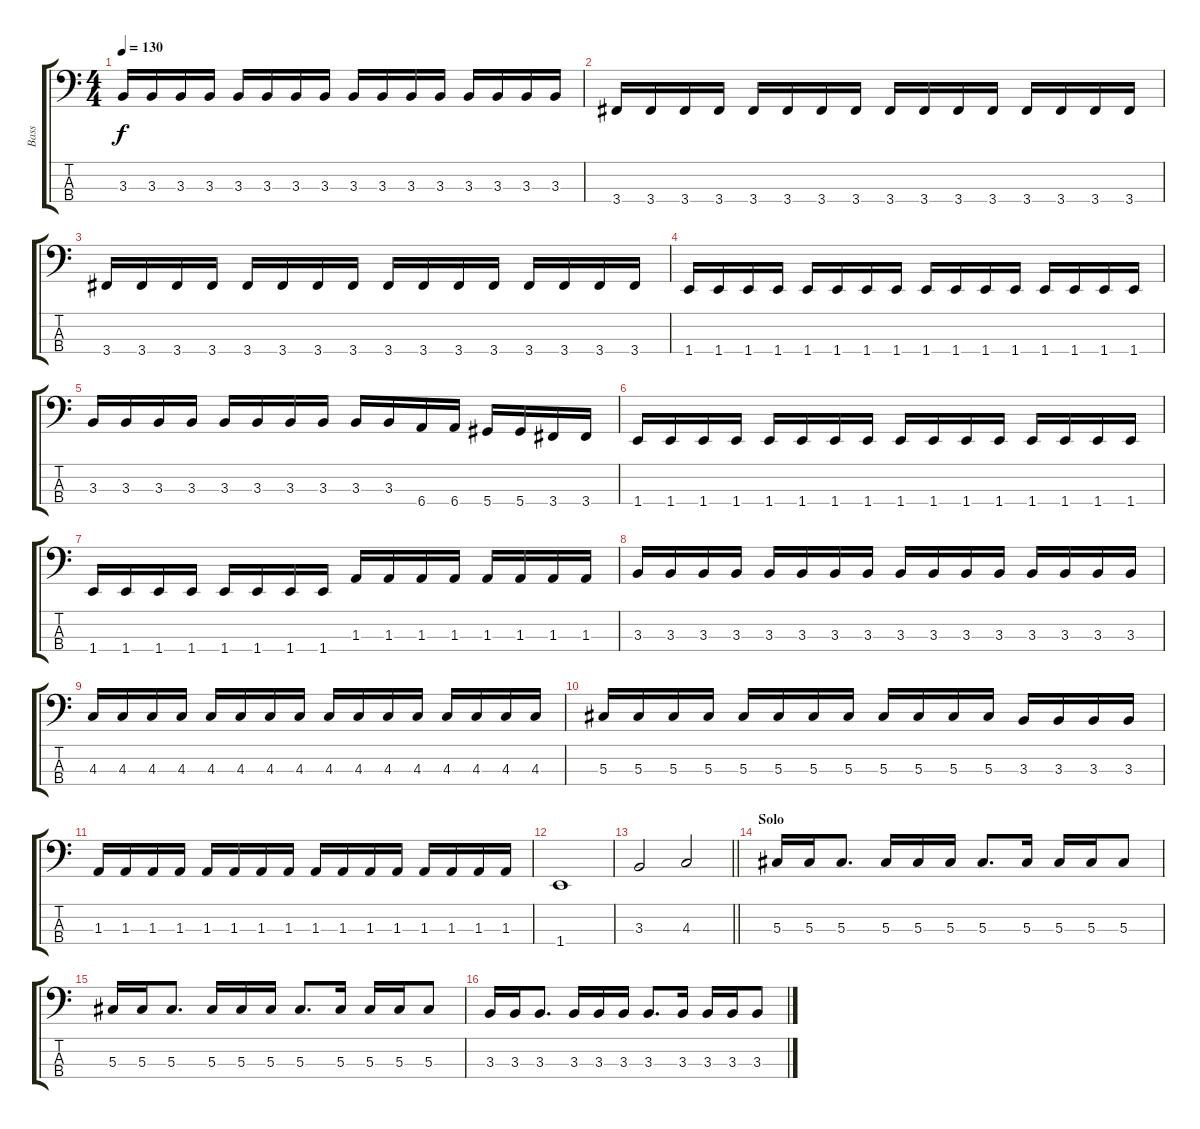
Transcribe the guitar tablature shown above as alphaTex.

\track ("Bass" "Bass") {instrument electricbassfinger}
\staff {score tabs}
\tuning (Gb2 Db2 Ab1 Eb1) {hide}
\ts (4 4)
\tempo 130
\clef f4
\ks c
3.3.16{dy f} 3.3.16 3.3.16 3.3.16 3.3.16 3.3.16 3.3.16 3.3.16 3.3.16 3.3.16 3.3.16 3.3.16 3.3.16 3.3.16 3.3.16 3.3.16 |
3.4.16 3.4.16 3.4.16 3.4.16 3.4.16 3.4.16 3.4.16 3.4.16 3.4.16 3.4.16 3.4.16 3.4.16 3.4.16 3.4.16 3.4.16 3.4.16 |
3.4.16 3.4.16 3.4.16 3.4.16 3.4.16 3.4.16 3.4.16 3.4.16 3.4.16 3.4.16 3.4.16 3.4.16 3.4.16 3.4.16 3.4.16 3.4.16 |
1.4.16 1.4.16 1.4.16 1.4.16 1.4.16 1.4.16 1.4.16 1.4.16 1.4.16 1.4.16 1.4.16 1.4.16 1.4.16 1.4.16 1.4.16 1.4.16 |
3.3.16 3.3.16 3.3.16 3.3.16 3.3.16 3.3.16 3.3.16 3.3.16 3.3.16 3.3.16 6.4.16 6.4.16 5.4.16 5.4.16 3.4.16 3.4.16 |
1.4.16 1.4.16 1.4.16 1.4.16 1.4.16 1.4.16 1.4.16 1.4.16 1.4.16 1.4.16 1.4.16 1.4.16 1.4.16 1.4.16 1.4.16 1.4.16 |
1.4.16 1.4.16 1.4.16 1.4.16 1.4.16 1.4.16 1.4.16 1.4.16 1.3.16 1.3.16 1.3.16 1.3.16 1.3.16 1.3.16 1.3.16 1.3.16 |
3.3.16 3.3.16 3.3.16 3.3.16 3.3.16 3.3.16 3.3.16 3.3.16 3.3.16 3.3.16 3.3.16 3.3.16 3.3.16 3.3.16 3.3.16 3.3.16 |
4.3.16 4.3.16 4.3.16 4.3.16 4.3.16 4.3.16 4.3.16 4.3.16 4.3.16 4.3.16 4.3.16 4.3.16 4.3.16 4.3.16 4.3.16 4.3.16 |
5.3.16 5.3.16 5.3.16 5.3.16 5.3.16 5.3.16 5.3.16 5.3.16 5.3.16 5.3.16 5.3.16 5.3.16 3.3.16 3.3.16 3.3.16 3.3.16 |
1.3.16 1.3.16 1.3.16 1.3.16 1.3.16 1.3.16 1.3.16 1.3.16 1.3.16 1.3.16 1.3.16 1.3.16 1.3.16 1.3.16 1.3.16 1.3.16 |
1.4.1 |
\barLineRight lightlight
3.3.2 4.3.2 |
\section ("" "Solo")
5.3.16 5.3.16 5.3.8{d} 5.3.16 5.3.16 5.3.16 5.3.8{d} 5.3.16 5.3.16 5.3.16 5.3.8 |
5.3.16 5.3.16 5.3.8{d} 5.3.16 5.3.16 5.3.16 5.3.8{d} 5.3.16 5.3.16 5.3.16 5.3.8 |
3.3.16 3.3.16 3.3.8{d} 3.3.16 3.3.16 3.3.16 3.3.8{d} 3.3.16 3.3.16 3.3.16 3.3.8
